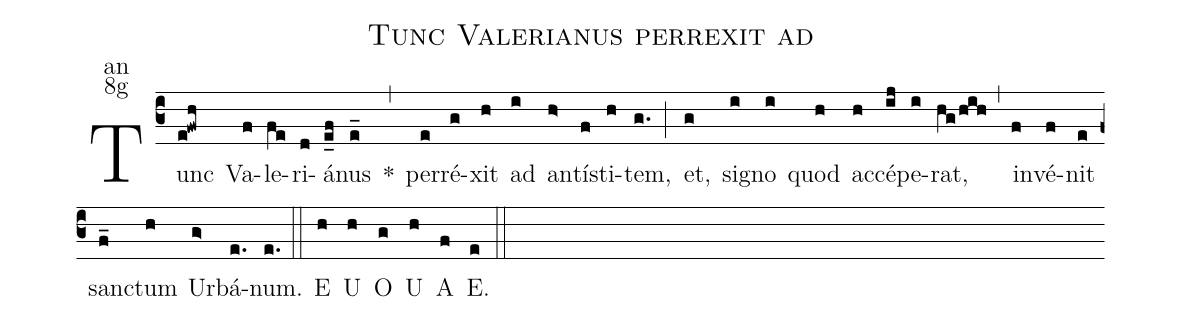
name:Tunc Valerianus perrexit ad;
office-part:an;
mode:8g;
%%
(c3) Tunc(e@fwh) Va(f)le(fe)ri(d)á(e_f)nus(e_)
<sp>*</sp>(,)
per(e)ré(g)xit(h) ad(i) an(h>)tí(f)sti(h)tem,(g.) (;)
et,(g) sig(i)no(i) quod(h) ac(h)cé(ij)pe(i)rat,(hg/hih) (,) in(f)vé(f)nit(e) sanc(f_)tum(h) Ur(g>)bá(e.)num.(e.) (::)
<eu>E(h) U(h) O(g) U(h) A(f) E.(e) </eu>(::)
